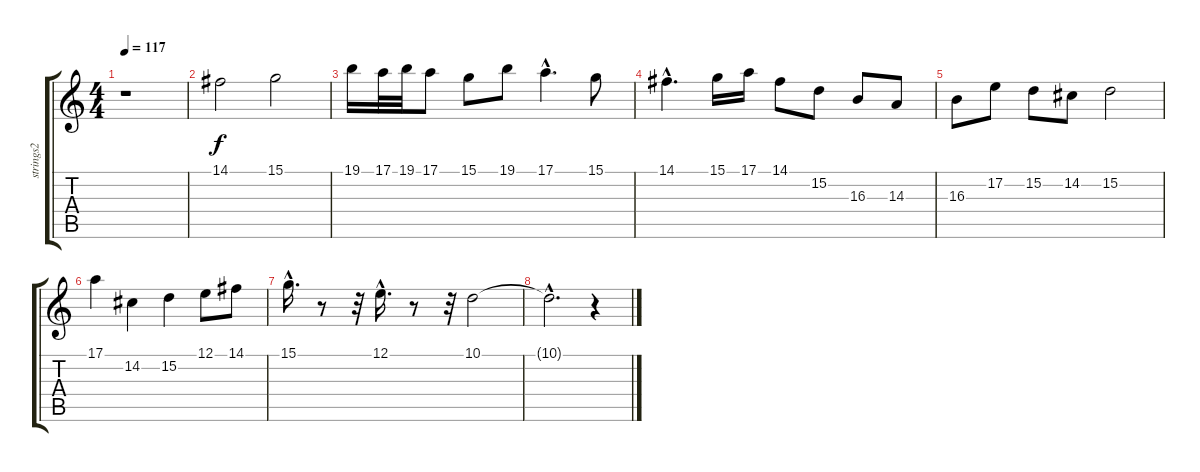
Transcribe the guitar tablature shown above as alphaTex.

\track ("strings2" "strings2") {instrument stringensemble1}
\staff {score tabs}
\tuning (E4 B3 G3 D3 A2 E2) {hide}
\ts (4 4)
\tempo 117
\clef g2
\ks c
r.1{dy f} |
14.1.2 15.1.2 |
19.1.16 17.1.32 19.1.32 17.1.8 15.1.8 19.1.8 17.1{hac}.4{d} 15.1.8 |
14.1{hac}.4{d} 15.1.16 17.1.16 14.1.8 15.2.8 16.3.8 14.3.8 |
16.3.8 17.2.8 15.2.8 14.2.8 15.2.2 |
17.1.4 14.2.4 15.2.4 12.1.8 14.1.8 |
15.1{hac}.16{d} r.8 r.32 12.1{hac}.16{d} r.8 r.32 10.1.2 |
10.1{hac t}.2{d} r.4
